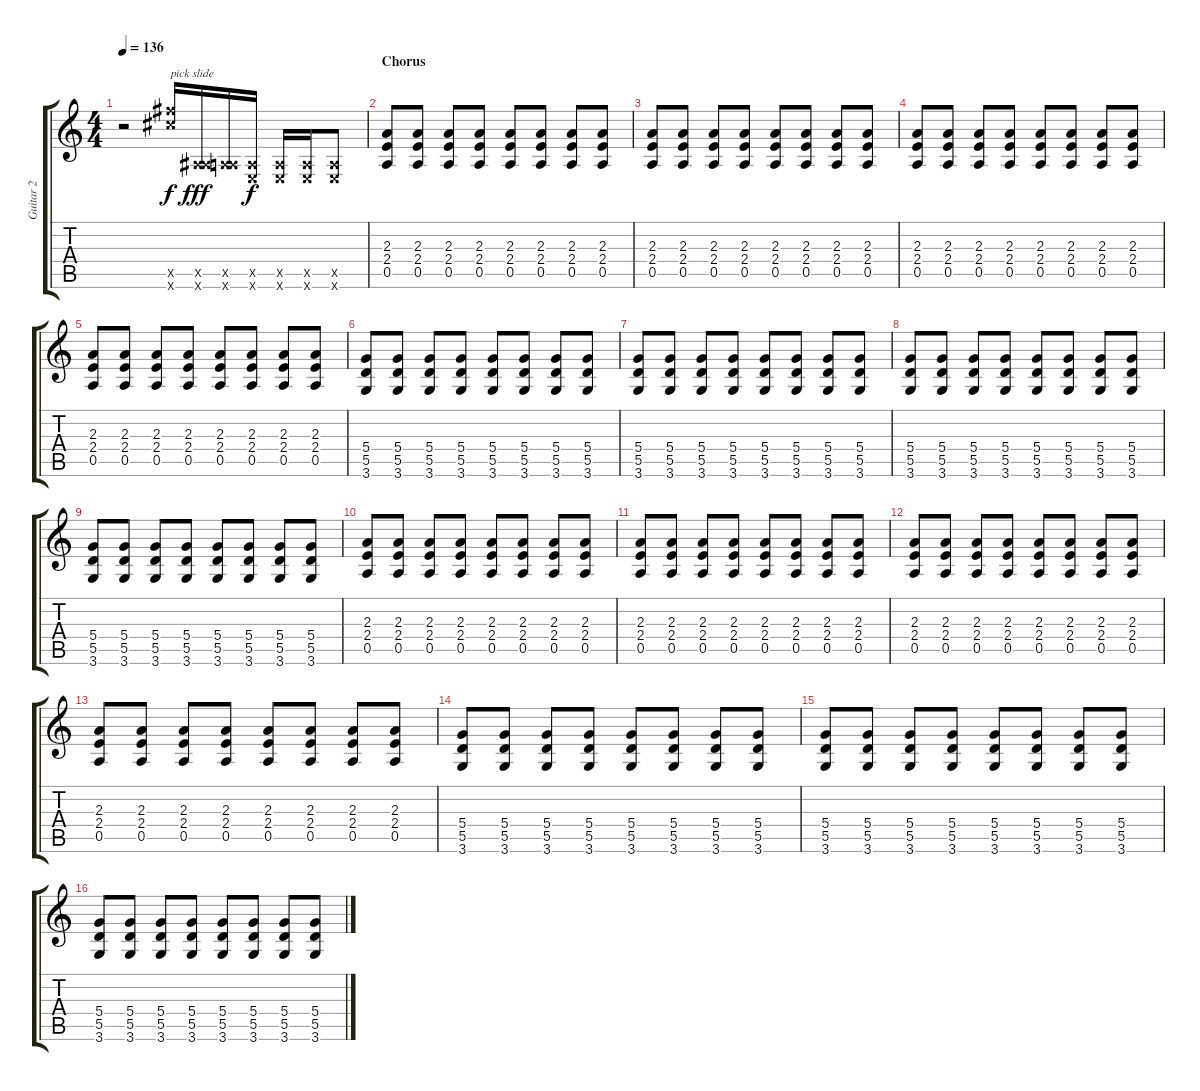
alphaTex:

\track ("Guitar 2" "Guitar 2") {instrument overdrivenguitar}
\staff {score tabs}
\tuning (E4 B3 G3 D3 A2 E2) {hide}
\ts (4 4)
\tempo 136
\clef g2
\ks c
r.2{dy f} (21.5{x} 21.6{x}).16{txt "pick slide" volume 14 instrument guitarfretnoise} (0.5{x} 6.6{x}).16{dy fff} (0.5{x} 5.6{x}).16 (0.5{x} 0.6{x}).16{dy f} (0.5{x} 0.6{x}).16 (0.5{x} 0.6{x}).16 (0.5{x} 0.6{x}).8 |
\section ("" "Chorus")
(2.3 2.4 0.5).8{volume 9 instrument overdrivenguitar} (2.3 2.4 0.5).8 (2.3 2.4 0.5).8 (2.3 2.4 0.5).8 (2.3 2.4 0.5).8 (2.3 2.4 0.5).8 (2.3 2.4 0.5).8 (2.3 2.4 0.5).8 |
(2.3 2.4 0.5).8 (2.3 2.4 0.5).8 (2.3 2.4 0.5).8 (2.3 2.4 0.5).8 (2.3 2.4 0.5).8 (2.3 2.4 0.5).8 (2.3 2.4 0.5).8 (2.3 2.4 0.5).8 |
(2.3 2.4 0.5).8 (2.3 2.4 0.5).8 (2.3 2.4 0.5).8 (2.3 2.4 0.5).8 (2.3 2.4 0.5).8 (2.3 2.4 0.5).8 (2.3 2.4 0.5).8 (2.3 2.4 0.5).8 |
(2.3 2.4 0.5).8 (2.3 2.4 0.5).8 (2.3 2.4 0.5).8 (2.3 2.4 0.5).8 (2.3 2.4 0.5).8 (2.3 2.4 0.5).8 (2.3 2.4 0.5).8 (2.3 2.4 0.5).8 |
(5.4 5.5 3.6).8 (5.4 5.5 3.6).8 (5.4 5.5 3.6).8 (5.4 5.5 3.6).8 (5.4 5.5 3.6).8 (5.4 5.5 3.6).8 (5.4 5.5 3.6).8 (5.4 5.5 3.6).8 |
(5.4 5.5 3.6).8 (5.4 5.5 3.6).8 (5.4 5.5 3.6).8 (5.4 5.5 3.6).8 (5.4 5.5 3.6).8 (5.4 5.5 3.6).8 (5.4 5.5 3.6).8 (5.4 5.5 3.6).8 |
(5.4 5.5 3.6).8 (5.4 5.5 3.6).8 (5.4 5.5 3.6).8 (5.4 5.5 3.6).8 (5.4 5.5 3.6).8 (5.4 5.5 3.6).8 (5.4 5.5 3.6).8 (5.4 5.5 3.6).8 |
(5.4 5.5 3.6).8 (5.4 5.5 3.6).8 (5.4 5.5 3.6).8 (5.4 5.5 3.6).8 (5.4 5.5 3.6).8 (5.4 5.5 3.6).8 (5.4 5.5 3.6).8 (5.4 5.5 3.6).8 |
(2.3 2.4 0.5).8 (2.3 2.4 0.5).8 (2.3 2.4 0.5).8 (2.3 2.4 0.5).8 (2.3 2.4 0.5).8 (2.3 2.4 0.5).8 (2.3 2.4 0.5).8 (2.3 2.4 0.5).8 |
(2.3 2.4 0.5).8 (2.3 2.4 0.5).8 (2.3 2.4 0.5).8 (2.3 2.4 0.5).8 (2.3 2.4 0.5).8 (2.3 2.4 0.5).8 (2.3 2.4 0.5).8 (2.3 2.4 0.5).8 |
(2.3 2.4 0.5).8 (2.3 2.4 0.5).8 (2.3 2.4 0.5).8 (2.3 2.4 0.5).8 (2.3 2.4 0.5).8 (2.3 2.4 0.5).8 (2.3 2.4 0.5).8 (2.3 2.4 0.5).8 |
(2.3 2.4 0.5).8 (2.3 2.4 0.5).8 (2.3 2.4 0.5).8 (2.3 2.4 0.5).8 (2.3 2.4 0.5).8 (2.3 2.4 0.5).8 (2.3 2.4 0.5).8 (2.3 2.4 0.5).8 |
(5.4 5.5 3.6).8 (5.4 5.5 3.6).8 (5.4 5.5 3.6).8 (5.4 5.5 3.6).8 (5.4 5.5 3.6).8 (5.4 5.5 3.6).8 (5.4 5.5 3.6).8 (5.4 5.5 3.6).8 |
(5.4 5.5 3.6).8 (5.4 5.5 3.6).8 (5.4 5.5 3.6).8 (5.4 5.5 3.6).8 (5.4 5.5 3.6).8 (5.4 5.5 3.6).8 (5.4 5.5 3.6).8 (5.4 5.5 3.6).8 |
(5.4 5.5 3.6).8 (5.4 5.5 3.6).8 (5.4 5.5 3.6).8 (5.4 5.5 3.6).8 (5.4 5.5 3.6).8 (5.4 5.5 3.6).8 (5.4 5.5 3.6).8 (5.4 5.5 3.6).8
